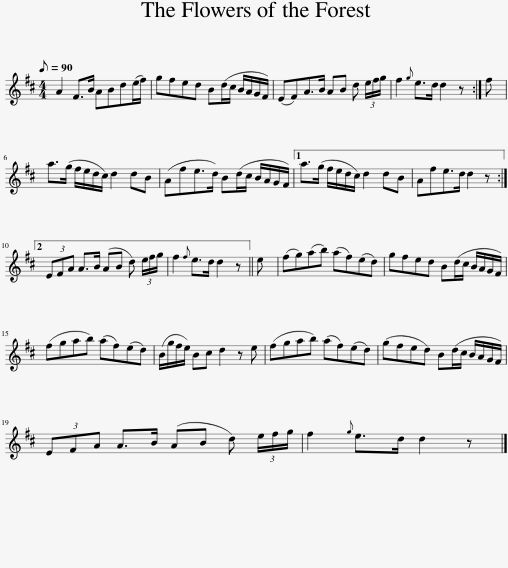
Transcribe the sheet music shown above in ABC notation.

X:1
L:1/8
Q:1/8=90
M:4/4
I:linebreak $
K:D
V:1 treble
V:1
 A2 F>B ABd(e/f/) | gfed B(d/c/ B/A/G/F/) | (EF)A>B AB d (3e/f/g/ | f2{g} e>d d2 z :| f |$ %5
 a>(g f/e/d/c/) d2 dB | (Afe>d) B(d/c/ B/A/G/F/) |1 a>(g f/e/d/c/) d2 dB | Afe>d d2 z :|2$ (3EFA A>B (AB d) (3e/f/g/ | %10
 f2{f} e>d d2 z || e | (fg)(ab) (af)(ed) | gfed B(d/c/ B/A/G/F/) |$ (fgab) (af)(ed) | %15
 (B/g/f/e/) Bc d2 z e | (fgab) (af)(ed) | (gfed) B(d/c/ B/A/G/F/) |$ (3EFA A>B (AB d) (3e/f/g/ | f2{g} e>d d2 z |] %20
